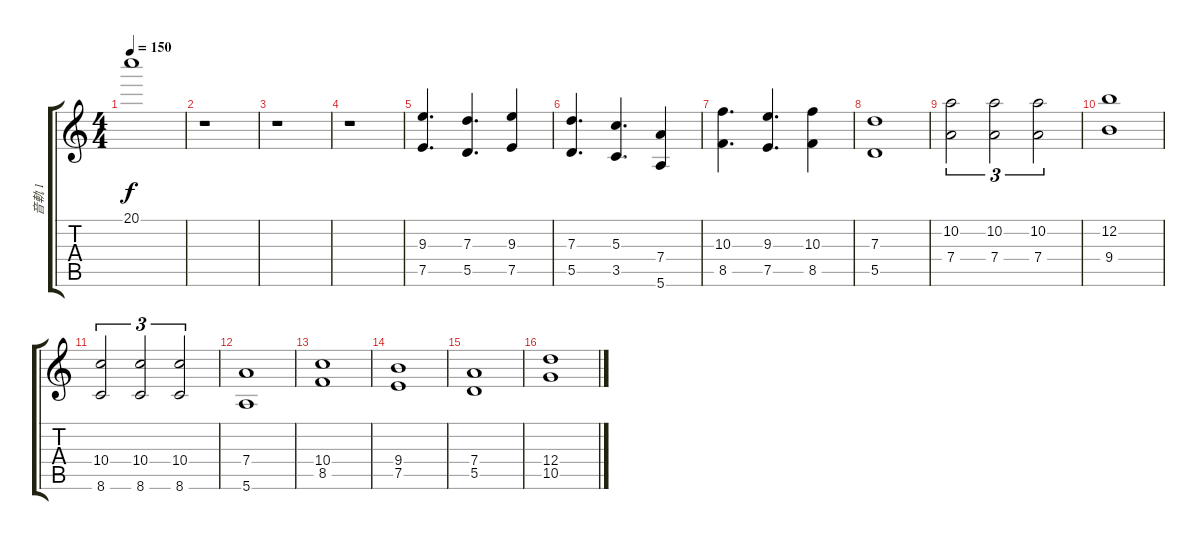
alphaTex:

\track ("音軌 1" "音軌 1") {instrument overdrivenguitar}
\staff {score tabs}
\tuning (E4 B3 G3 D3 A2 E2) {hide}
\ts (4 4)
\tempo 150
\clef g2
\ks c
20.1{t}.1{dy f} |
r.1 |
r.1 |
r.1 |
(9.3 7.5).4{d} (7.3 5.5).4{d} (9.3 7.5).4 |
(7.3 5.5).4{d} (5.3 3.5).4{d} (7.4 5.6).4 |
(10.3 8.5).4{d} (9.3 7.5).4{d} (10.3 8.5).4 |
(7.3 5.5).1 |
(10.2 7.4).2{tu (3 2)} (10.2 7.4).2{tu (3 2)} (10.2 7.4).2{tu (3 2)} |
(12.2 9.4).1 |
(10.4 8.6).2{tu (3 2)} (10.4 8.6).2{tu (3 2)} (10.4 8.6).2{tu (3 2)} |
(7.4 5.6).1 |
(10.4 8.5).1 |
(9.4 7.5).1 |
(7.4 5.5).1 |
(12.4 10.5).1
